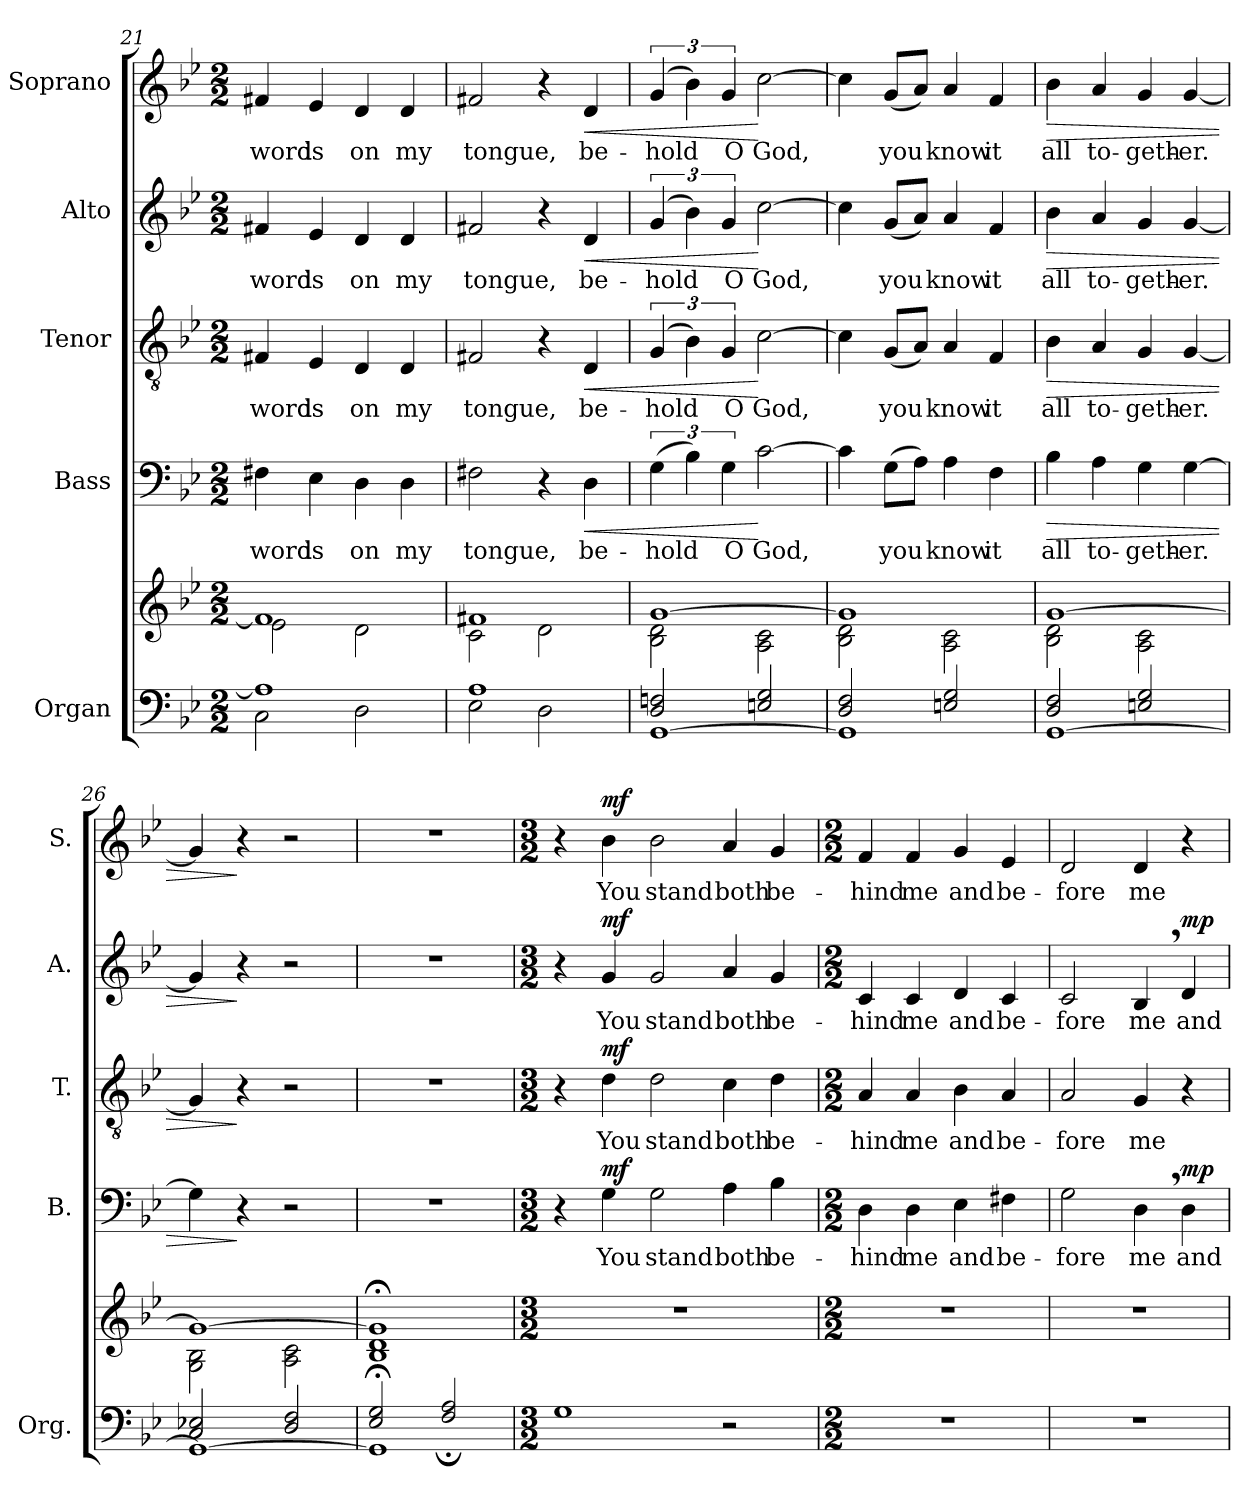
**kern	**kern	**kern	**text	**dynam	**kern	**text	**dynam	**kern	**text	**dynam	**kern	**text	**dynam
*part5	*part5	*part4	*part4	*part4	*part3	*part3	*part3	*part2	*part2	*part2	*part1	*part1	*part1
*staff6	*staff5	*staff4	*staff4	*staff4	*staff3	*staff3	*staff3	*staff2	*staff2	*staff2	*staff1	*staff1	*staff1
*I"Organ	*	*I"Bass	*	*	*I"Tenor	*	*	*I"Alto	*	*	*I"Soprano	*	*
*I'Org.	*	*I'B.	*	*	*I'T.	*	*	*I'A.	*	*	*I'S.	*	*
*clefF4	*clefG2	*clefF4	*	*	*clefGv2	*	*	*clefG2	*	*	*clefG2	*	*
*k[b-e-]	*k[b-e-]	*k[b-e-]	*	*	*k[b-e-]	*	*	*k[b-e-]	*	*	*k[b-e-]	*	*
*M2/2	*M2/2	*M2/2	*	*	*M2/2	*	*	*M2/2	*	*	*M2/2	*	*
=21	=21	=21	=21	=21	=21	=21	=21	=21	=21	=21	=21	=21	=21
*^	*^	*	*	*	*	*	*	*	*	*	*	*	*
!	!	!	!	!	!LO:LY:b	!	!	!LO:LY:b	!	!	!LO:LY:b	!	!	!LO:LY:b	!
1A]	2C\	1f]	2e-\	4F#X\	word	.	4F#X/	word	.	4f#X/	word	.	4f#X/	word	.
!	!	!	!	!	!LO:LY:b	!	!	!LO:LY:b	!	!	!LO:LY:b	!	!	!LO:LY:b	!
.	.	.	.	4E-\	is	.	4E-/	is	.	4e-/	is	.	4e-/	is	.
!	!	!	!	!	!LO:LY:b	!	!	!LO:LY:b	!	!	!LO:LY:b	!	!	!LO:LY:b	!
.	2D\	.	2d\	4D\	on	.	4D/	on	.	4d/	on	.	4d/	on	.
!	!	!	!	!	!LO:LY:b	!	!	!LO:LY:b	!	!	!LO:LY:b	!	!	!LO:LY:b	!
.	.	.	.	4D\	my	.	4D/	my	.	4d/	my	.	4d/	my	.
=22	=22	=22	=22	=22	=22	=22	=22	=22	=22	=22	=22	=22	=22	=22	=22
!	!	!	!	!	!LO:LY:b	!	!	!LO:LY:b	!	!	!LO:LY:b	!	!	!LO:LY:b	!
2E-\	1A	1f#X	2c\	2F#X\	tongue,	.	2F#X/	tongue,	.	2f#X/	tongue,	.	2f#X/	tongue,	.
2D\	.	.	2d\	4r	.	.	4r	.	.	4r	.	.	4r	.	.
!	!	!	!	!	!LO:LY:b	!LO:HP:b	!	!LO:LY:b	!LO:HP:b	!	!LO:LY:b	!LO:HP:b	!	!LO:LY:b	!LO:HP:b
.	.	.	.	4D\	be-	<	4D/	be-	<	4d/	be-	<	4d/	be-	<
=23	=23	=23	=23	=23	=23	=23	=23	=23	=23	=23	=23	=23	=23	=23	=23
!	!	!	!	!	!LO:LY:b	!	!	!LO:LY:b	!	!	!LO:LY:b	!	!	!LO:LY:b	!
[1GG	2D/ 2Fn/	[1g	2B-\ 2d\	(>6G\	-hold	.	(>6G/	-hold	.	(>6g/	-hold	.	(>6g/	-hold	.
.	.	.	.	6B-\)	.	.	6B-\)	.	.	6b-\)	.	.	6b-\)	.	.
!	!	!	!	!	!LO:LY:b	!	!	!LO:LY:b	!	!	!LO:LY:b	!	!	!LO:LY:b	!
.	.	.	.	6G\	O	.	6G/	O	.	6g/	O	.	6g/	O	.
!	!	!	!	!	!LO:LY:b	!	!	!LO:LY:b	!	!	!LO:LY:b	!	!	!LO:LY:b	!
.	2En/ 2G/	.	2A\ 2c\	[2c\	God,	[	[2c\	God,	[	[2cc\	God,	[	[2cc\	God,	[
!!LO:PB:g=z
=24	=24	=24	=24	=24	=24	=24	=24	=24	=24	=24	=24	=24	=24	=24	=24
1GG]	2D/ 2F/	1g]	2B-\ 2d\	4c\]	.	.	4c\]	.	.	4cc\]	.	.	4cc\]	.	.
!	!	!	!	!	!LO:LY:b	!	!	!LO:LY:b	!	!	!LO:LY:b	!	!	!LO:LY:b	!
.	.	.	.	(>8G\L	you	.	(<8G/L	you	.	(<8g/L	you	.	(<8g/L	you	.
.	.	.	.	8A\J)	.	.	8A/J)	.	.	8a/J)	.	.	8a/J)	.	.
!	!	!	!	!	!LO:LY:b	!	!	!LO:LY:b	!	!	!LO:LY:b	!	!	!LO:LY:b	!
.	2En/ 2G/	.	2A\ 2c\	4A\	know	.	4A/	know	.	4a/	know	.	4a/	know	.
!	!	!	!	!	!LO:LY:b	!	!	!LO:LY:b	!	!	!LO:LY:b	!	!	!LO:LY:b	!
.	.	.	.	4F\	it	.	4F/	it	.	4f/	it	.	4f/	it	.
=25	=25	=25	=25	=25	=25	=25	=25	=25	=25	=25	=25	=25	=25	=25	=25
!	!	!	!	!	!LO:LY:b	!LO:HP:b	!	!LO:LY:b	!LO:HP:b	!	!LO:LY:b	!LO:HP:b	!	!LO:LY:b	!LO:HP:b
[1GG	2D/ 2F/	[1g	2B-\ 2d\	4B-\	all	>	4B-\	all	>	4b-\	all	>	4b-\	all	>
!	!	!	!	!	!LO:LY:b	!	!	!LO:LY:b	!	!	!LO:LY:b	!	!	!LO:LY:b	!
.	.	.	.	4A\	to-	.	4A/	to-	.	4a/	to-	.	4a/	to-	.
!	!	!	!	!	!LO:LY:b	!	!	!LO:LY:b	!	!	!LO:LY:b	!	!	!LO:LY:b	!
.	2En/ 2G/	.	2A\ 2c\	4G\	-geth-	.	4G/	-geth-	.	4g/	-geth-	.	4g/	-geth-	.
!	!	!	!	!	!LO:LY:b	!	!	!LO:LY:b	!	!	!LO:LY:b	!	!	!LO:LY:b	!
.	.	.	.	[4G\	-er.	.	[4G/	-er.	.	[4g/	-er.	.	[4g/	-er.	.
=26	=26	=26	=26	=26	=26	=26	=26	=26	=26	=26	=26	=26	=26	=26	=26
1GG_	2C/ 2E-X/	1g_	2G\ 2B-\	4G\]	.	.	4G/]	.	.	4g/]	.	.	4g/]	.	.
.	.	.	.	4r	.	]	4r	.	]	4r	.	]	4r	.	]
.	2D/ 2F/	.	2A\ 2c\	2r	.	.	2r	.	.	2r	.	.	2r	.	.
=27	=27	=27	=27	=27	=27	=27	=27	=27	=27	=27	=27	=27	=27	=27	=27
1GG;]	2E-/ 2G/	1g;<]	1B- 1d	1r	.	.	1r	.	.	1r	.	.	1r	.	.
.	2F/;< 2A/;<	.	.	.	.	.	.	.	.	.	.	.	.	.	.
*v	*v	*	*	*	*	*	*	*	*	*	*	*	*	*	*
*	*v	*v	*	*	*	*	*	*	*	*	*	*	*	*
=28	=28	=28	=28	=28	=28	=28	=28	=28	=28	=28	=28	=28	=28
*M3/2	*M3/2	*M3/2	*	*	*M3/2	*	*	*M3/2	*	*	*M3/2	*	*
1G	1.r	4r	.	.	4r	.	.	4r	.	.	4r	.	.
!	!	!	!LO:LY:b	!LO:DY:a	!	!LO:LY:b	!LO:DY:a	!	!LO:LY:b	!LO:DY:a	!	!LO:LY:b	!LO:DY:a
.	.	4G\	You	mf	4d\	You	mf	4g/	You	mf	4b-\	You	mf
!	!	!	!LO:LY:b	!	!	!LO:LY:b	!	!	!LO:LY:b	!	!	!LO:LY:b	!
.	.	2G\	stand	.	2d\	stand	.	2g/	stand	.	2b-\	stand	.
!	!	!	!LO:LY:b	!	!	!LO:LY:b	!	!	!LO:LY:b	!	!	!LO:LY:b	!
2r	.	4A\	both	.	4c\	both	.	4a/	both	.	4a/	both	.
!	!	!	!LO:LY:b	!	!	!LO:LY:b	!	!	!LO:LY:b	!	!	!LO:LY:b	!
.	.	4B-\	be-	.	4d\	be-	.	4g/	be-	.	4g/	be-	.
=29	=29	=29	=29	=29	=29	=29	=29	=29	=29	=29	=29	=29	=29
*M2/2	*M2/2	*M2/2	*	*	*M2/2	*	*	*M2/2	*	*	*M2/2	*	*
!	!	!	!LO:LY:b	!	!	!LO:LY:b	!	!	!LO:LY:b	!	!	!LO:LY:b	!
1r	1r	4D\	-hind	.	4A/	-hind	.	4c/	-hind	.	4f/	-hind	.
!	!	!	!LO:LY:b	!	!	!LO:LY:b	!	!	!LO:LY:b	!	!	!LO:LY:b	!
.	.	4D\	me	.	4A/	me	.	4c/	me	.	4f/	me	.
!	!	!	!LO:LY:b	!	!	!LO:LY:b	!	!	!LO:LY:b	!	!	!LO:LY:b	!
.	.	4E-\	and	.	4B-\	and	.	4d/	and	.	4g/	and	.
!	!	!	!LO:LY:b	!	!	!LO:LY:b	!	!	!LO:LY:b	!	!	!LO:LY:b	!
.	.	4F#X\	be-	.	4A/	be-	.	4c/	be-	.	4e-/	be-	.
=30	=30	=30	=30	=30	=30	=30	=30	=30	=30	=30	=30	=30	=30
!	!	!	!LO:LY:b	!	!	!LO:LY:b	!	!	!LO:LY:b	!	!	!LO:LY:b	!
1r	1r	2G\	-fore	.	2A/	-fore	.	2c/	-fore	.	2d/	-fore	.
!	!	!	!LO:LY:b	!	!	!LO:LY:b	!	!	!LO:LY:b	!	!	!LO:LY:b	!
.	.	4D,\	me	.	4G/	me	.	4B-,/	me	.	4d/	me	.
!	!	!	!LO:LY:b	!LO:DY:a	!	!	!	!	!LO:LY:b	!LO:DY:a	!	!	!
.	.	4D\	and	mp	4r	.	.	4d/	and	mp	4r	.	.
=	=	=	=	=	=	=	=	=	=	=	=	=	=
*-	*-	*-	*-	*-	*-	*-	*-	*-	*-	*-	*-	*-	*-
